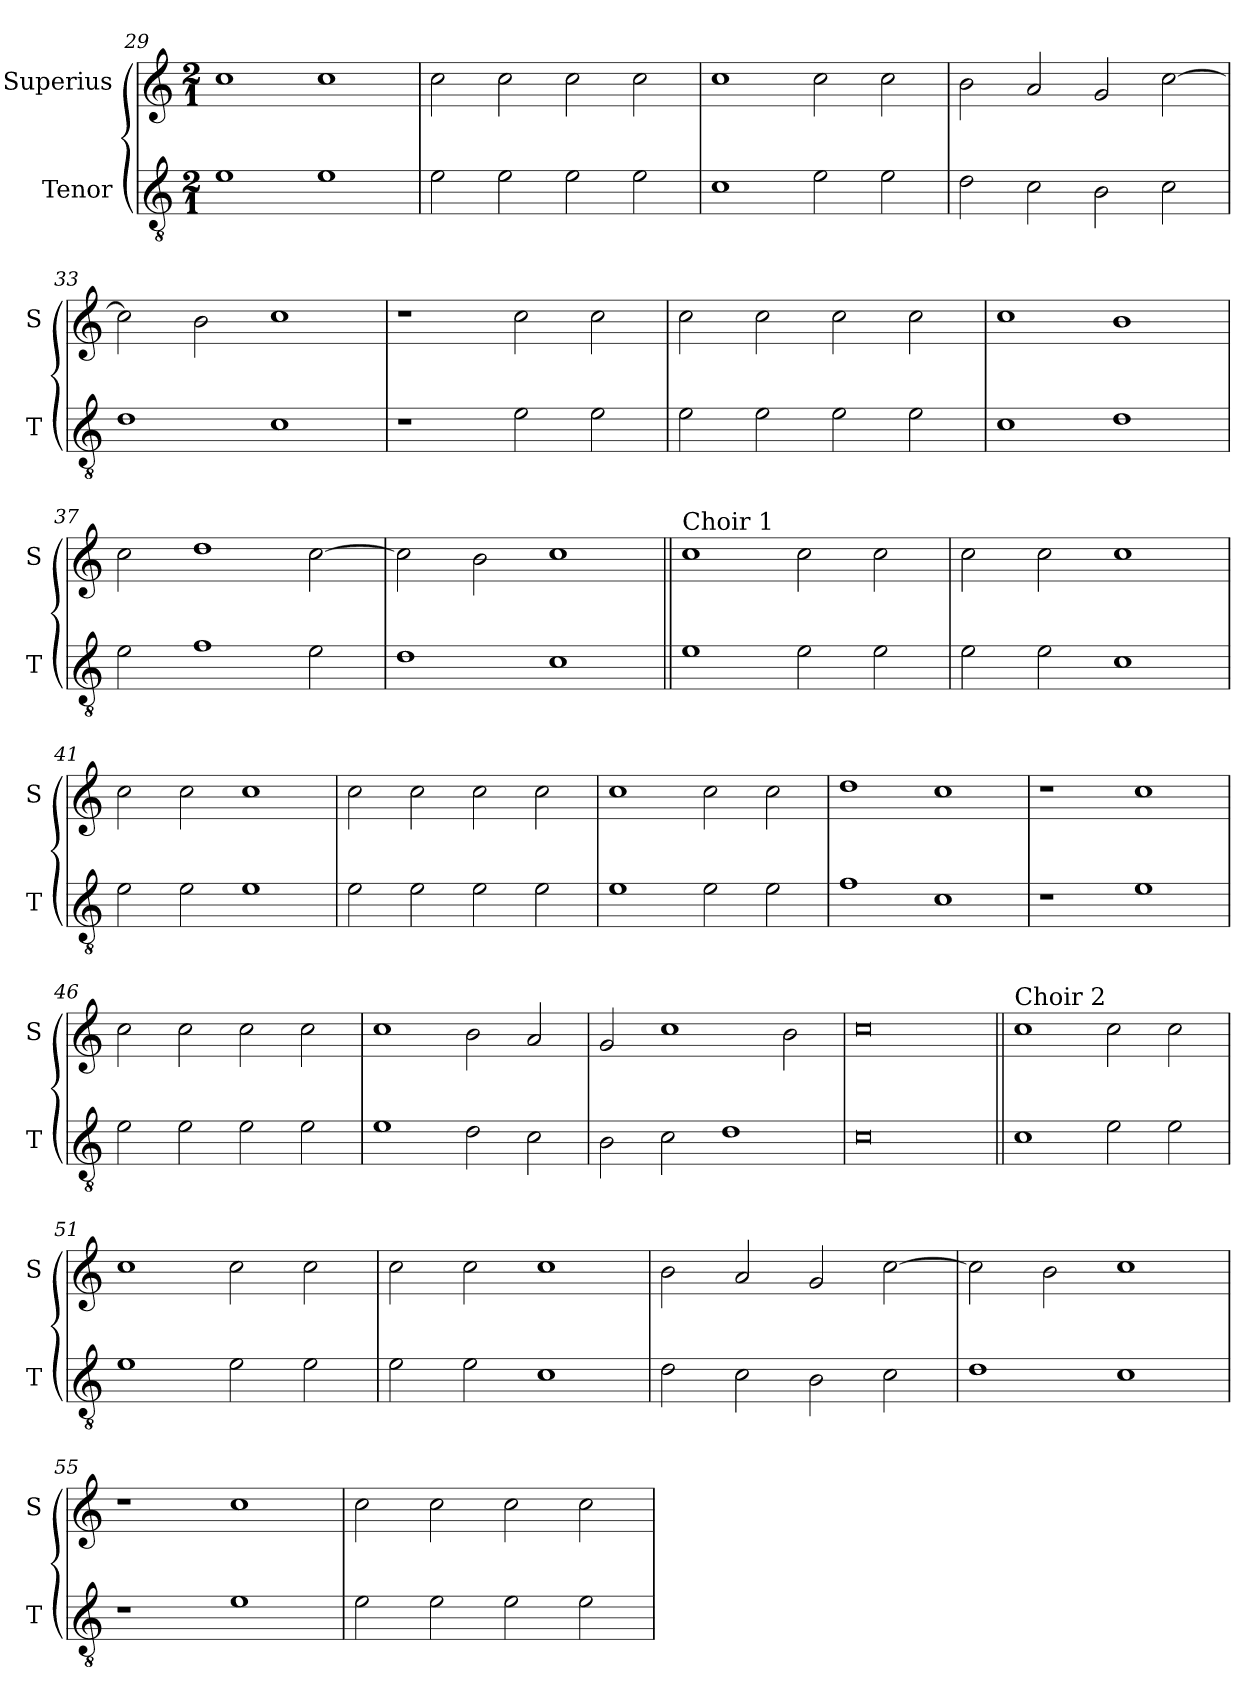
**kern	**kern
*part2	*part1
*staff2	*staff1
*I"Tenor	*I"Superius
*I'T	*I'S
*clefGv2	*clefG2
*k[]	*k[]
*M2/1	*M2/1
=29	=29
1e	1cc
1e	1cc
=30	=30
2e\	2cc\
2e\	2cc\
2e\	2cc\
2e\	2cc\
=31	=31
1c	1cc
2e\	2cc\
2e\	2cc\
=32	=32
2d\	2b\
2c\	2a/
2B\	2g/
2c\	[2cc\
=33	=33
1d	2cc\]
.	2b\
1c	1cc
=34	=34
1r	1r
2e\	2cc\
2e\	2cc\
=35	=35
2e\	2cc\
2e\	2cc\
2e\	2cc\
2e\	2cc\
=36	=36
1c	1cc
1d	1b
=37	=37
2e\	2cc\
1f	1dd
2e\	[2cc\
=38	=38
1d	2cc\]
.	2b\
1c	1cc
=39||	=39||
!	!LO:TX:a:t=Choir 1
1e	1cc
2e\	2cc\
2e\	2cc\
=40	=40
2e\	2cc\
2e\	2cc\
1c	1cc
=41	=41
2e\	2cc\
2e\	2cc\
1e	1cc
=42	=42
2e\	2cc\
2e\	2cc\
2e\	2cc\
2e\	2cc\
=43	=43
1e	1cc
2e\	2cc\
2e\	2cc\
=44	=44
1f	1dd
1c	1cc
=45	=45
1r	1r
1e	1cc
=46	=46
2e\	2cc\
2e\	2cc\
2e\	2cc\
2e\	2cc\
=47	=47
1e	1cc
2d\	2b\
2c\	2a/
=48	=48
2B\	2g/
2c\	1cc
1d	.
.	2b\
=49	=49
0c	0cc
=50||	=50||
!	!LO:TX:a:t=Choir 2
1c	1cc
2e\	2cc\
2e\	2cc\
=51	=51
1e	1cc
2e\	2cc\
2e\	2cc\
=52	=52
2e\	2cc\
2e\	2cc\
1c	1cc
=53	=53
2d\	2b\
2c\	2a/
2B\	2g/
2c\	[2cc\
=54	=54
1d	2cc\]
.	2b\
1c	1cc
=55	=55
1r	1r
1e	1cc
=56	=56
2e\	2cc\
2e\	2cc\
2e\	2cc\
2e\	2cc\
=	=
*-	*-
